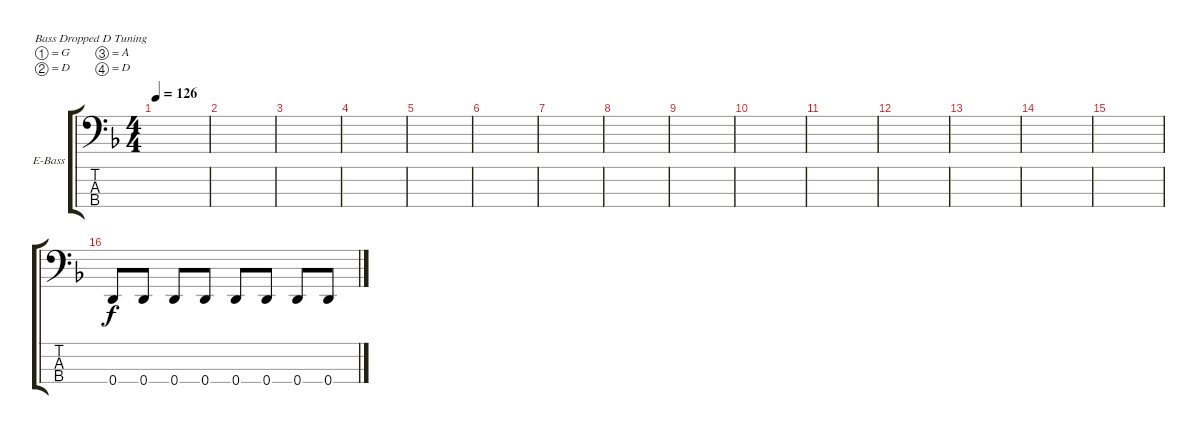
\defaultSystemsLayout 4
\bracketExtendMode groupsimilarinstruments
\firstSystemTrackNameOrientation horizontal
\otherSystemsTrackNameOrientation horizontal
\track ("Bass" "E-Bass") {instrument electricbassfinger}
\staff {score tabs}
\tuning (G2 D2 A1 D1)
\ts (4 4)
\tempo 126
\clef f4
\ks f
|
|
|
|
|
|
|
\scale
0.509881 |
\scale
0.245059 |
\scale
0.245059 |
\scale
0.333333 |
\scale
0.333333 |
\scale
0.333333 |
\scale
0.333333 |
\scale
0.333333 |
\scale
0.333333 0.4.8 0.4.8 0.4.8 0.4.8 0.4.8 0.4.8 0.4.8 0.4.8
